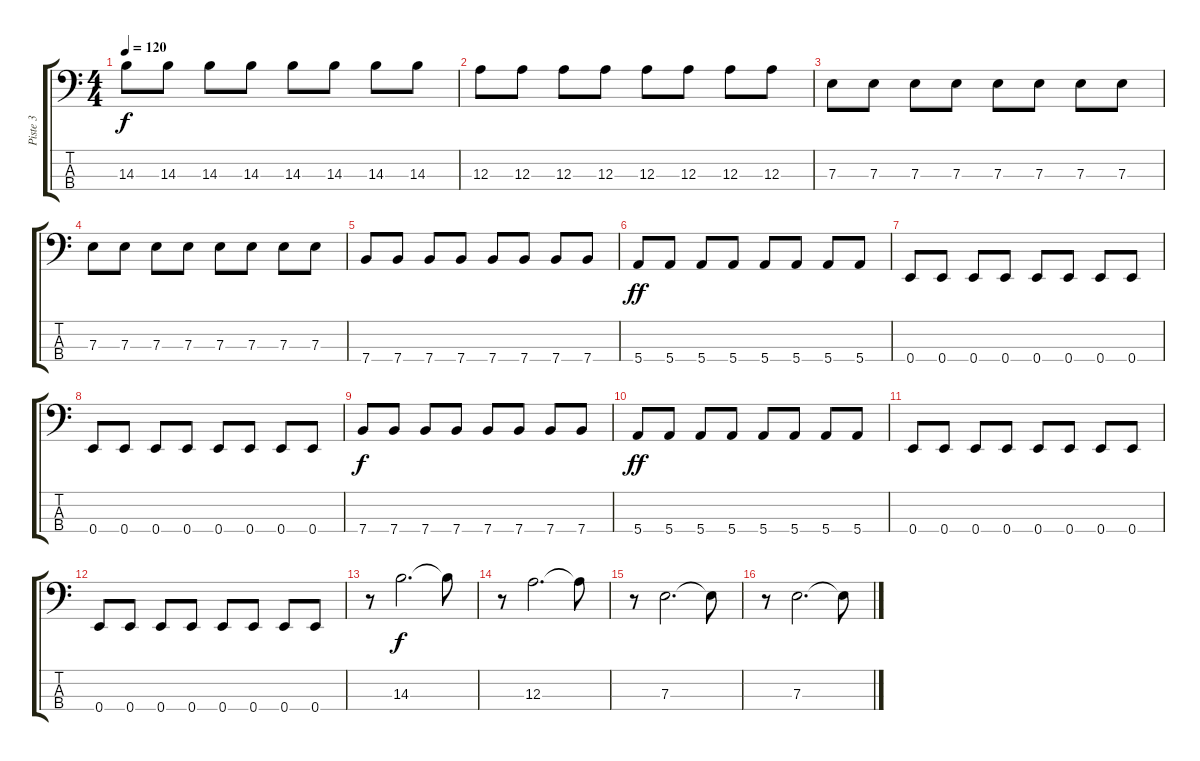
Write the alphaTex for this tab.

\track ("Piste 3" "Piste 3") {instrument electricbassfinger}
\staff {score tabs}
\tuning (G2 D2 A1 E1) {hide}
\ts (4 4)
\tempo 120
\clef f4
\ks c
14.3.8{dy f} 14.3.8 14.3.8 14.3.8 14.3.8 14.3.8 14.3.8 14.3.8 |
12.3.8 12.3.8 12.3.8 12.3.8 12.3.8 12.3.8 12.3.8 12.3.8 |
7.3.8 7.3.8 7.3.8 7.3.8 7.3.8 7.3.8 7.3.8 7.3.8 |
7.3.8 7.3.8 7.3.8 7.3.8 7.3.8 7.3.8 7.3.8 7.3.8 |
7.4.8{volume 16} 7.4.8 7.4.8 7.4.8 7.4.8 7.4.8 7.4.8 7.4.8 |
5.4.8{dy ff} 5.4.8 5.4.8 5.4.8 5.4.8 5.4.8 5.4.8 5.4.8 |
0.4.8 0.4.8 0.4.8 0.4.8 0.4.8 0.4.8 0.4.8 0.4.8 |
0.4.8 0.4.8 0.4.8 0.4.8 0.4.8 0.4.8 0.4.8 0.4.8 |
7.4.8{dy f} 7.4.8 7.4.8 7.4.8 7.4.8 7.4.8 7.4.8 7.4.8 |
5.4.8{dy ff} 5.4.8 5.4.8 5.4.8 5.4.8 5.4.8 5.4.8 5.4.8 |
0.4.8 0.4.8 0.4.8 0.4.8 0.4.8 0.4.8 0.4.8 0.4.8 |
0.4.8 0.4.8 0.4.8 0.4.8 0.4.8 0.4.8 0.4.8 0.4.8 |
r.8 14.3.2{d dy f} 14.3{t}.8 |
r.8 12.3.2{d} 12.3{t}.8 |
r.8 7.3.2{d} 7.3{t}.8 |
r.8 7.3.2{d} 7.3{t}.8
